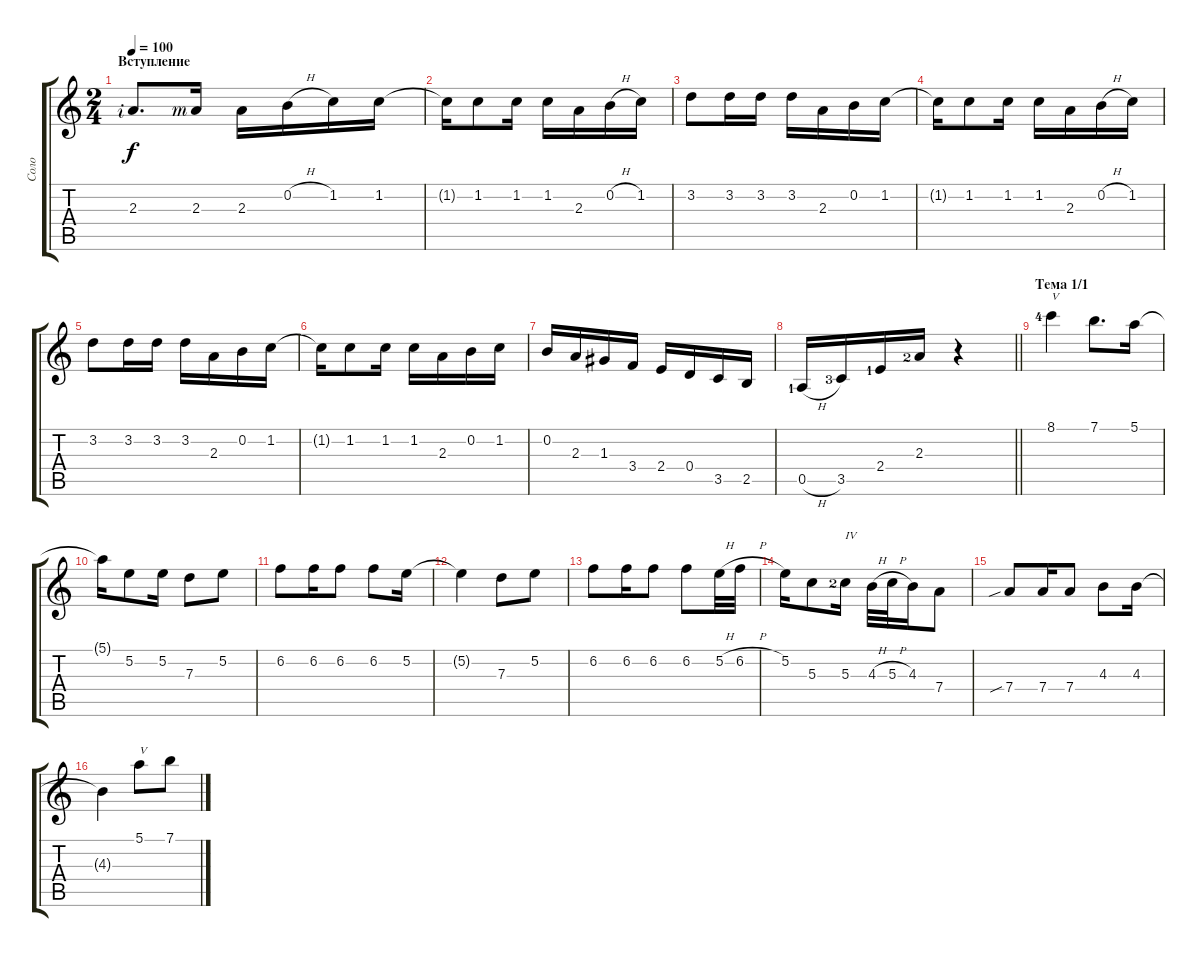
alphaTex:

\track ("Соло" "Соло") {instrument acousticguitarsteel}
\staff {score tabs}
\tuning (E4 B3 G3 D3 A2 E2) {hide}
\ts (2 4)
\section ("" "Вступление")
\tempo 100
\clef g2
\ks c
2.3{rf 2}.8{d dy f instrument acousticguitarsteel} 2.3{rf 3}.16 2.3.16 0.2{h}.16 1.2.16 1.2.16 |
1.2{t}.16 1.2.8 1.2.16 1.2.16 2.3.16 0.2{h}.16 1.2.16 |
3.2.8 3.2.16 3.2.16 3.2.16 2.3.16 0.2.16 1.2.16 |
1.2{t}.16 1.2.8 1.2.16 1.2.16 2.3.16 0.2{h}.16 1.2.16 |
3.2.8 3.2.16 3.2.16 3.2.16 2.3.16 0.2.16 1.2.16 |
1.2{t}.16 1.2.8 1.2.16 1.2.16 2.3.16 0.2.16 1.2.16 |
0.2.16 2.3.16 1.3.16 3.4.16 2.4.16 0.4.16 3.5.16 2.5.16 |
\barLineRight lightlight
0.5{h lf 2}.16 3.5{lf 4}.16 2.4{lf 2}.16 2.3{lf 3}.16 r.4 |
\section ("" "Тема 1/1")
8.1{lf 5}.4{txt "V"} 7.1.8{d} 5.1.16 |
5.1{t}.16 5.2.8 5.2.16 7.3.8 5.2.8 |
6.2.8 6.2.16 6.2.8 6.2.8 5.2.16 |
5.2{t}.4 7.3.8 5.2.8 |
6.2.8 6.2.16 6.2.8 6.2.8 5.2{h}.32 6.2{h}.32 |
5.2.16 5.3.8 5.3{lf 3}.16{txt "IV"} 4.3{h}.32 5.3{h}.32 4.3.16 7.4.8 |
7.4{sib}.8 7.4.16 7.4.8 4.3.8 4.3.16 |
4.3{t}.4 5.1.8{txt "V"} 7.1.8
